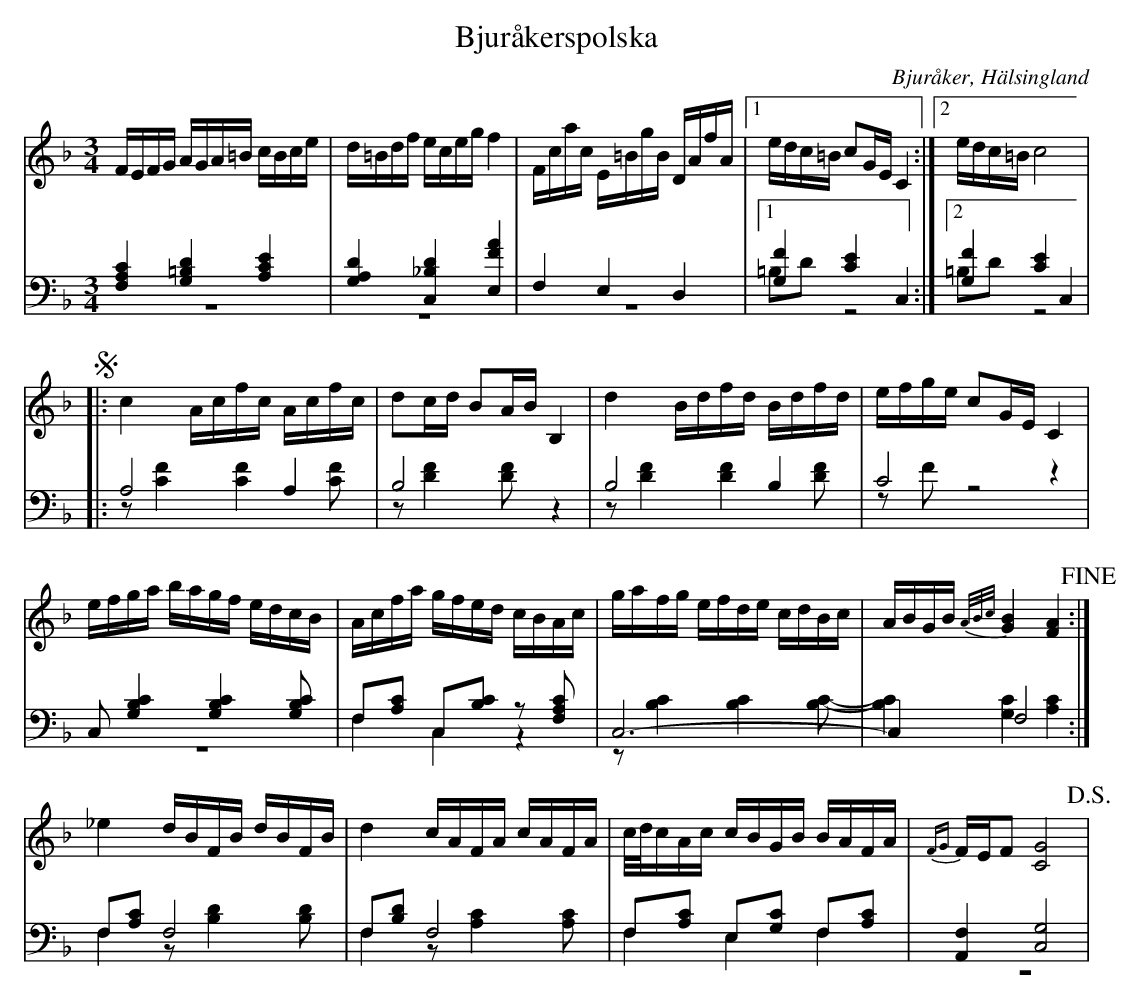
X:1
T: Bjuråkerspolska
O: Bjuråker, Hälsingland
M: 3/4
L: 1/16
K: F
V:1
V:2
V:3 merge
V:1
FEFG AGA=B cBce|d=Bdf eceg f4|Fcac E=BgB DAfA|1 edc=B c2GE C4:|2 edc=B c8 |
!segno! |:c4 Acfc Acfc|d2cd B2AB B,4|d4 Bdfd Bdfd|efge c2GE C4|
efga bagf edcB|Acfa gfed cBAc|gafg efde cdBc|ABGB {A/B/c/}[G4B4] [F4A4] !fine!:|
_e4 dBFB dBFB|d4 cAFA cAFA|c/d/cAc cBGB BAFA|{FG}FEF2 [C8G8] !D.S.!|
V:2 clef=bass
[F,4A,4C4] [G,4=B,4D4] [A,4C4E4]|[G,4A,4D4] [C,4_B,4D4] [E,4F4A4]|F,4 E,4 D,4|1 [G,4F4] [C4E4] C,4:|2 [G,4F4] [C4E4] C,4 |
|:A,8 A,4|B,8 z4|B,8  B,4|C8 z4|
C,2 [G,4B,4C4] [G,4B,4C4] [G,2B,2C2]|F,2[A,2C2] C,2[B,2C2] z2 [F,2A,2C2]|C,12-|C,4 F,8:|
F,2[A,2C2] F,8|F,2[B,2D2] F,8|F,2[A,2C2] E,2[G,2C2] F,2[A,2C2]|[A,,4F,4] [C,8G,8] |
V:3 clef=bass
z12|z12|z12|1 =B,2D2 z8:|2 =B,2D2 z8|
|:z2 [C4F4] [C4F4] [C2F2]|z2 [D4F4] [D2F2] z4|z2 [D4F4] [D4F4] [D2F2]|z2 F2 z8|
z12|F,4 C,4 z4|z2 [B,4C4] [B,4C4] [B,2C2]-|[B,4C4] [G,4C4] [A,4C4]:|
F,4 z2 [B,4D4] [B,2D2]|F,4 z2 [A,4C4] [A,2C2]|F,4 E,4 F,4|z12|
